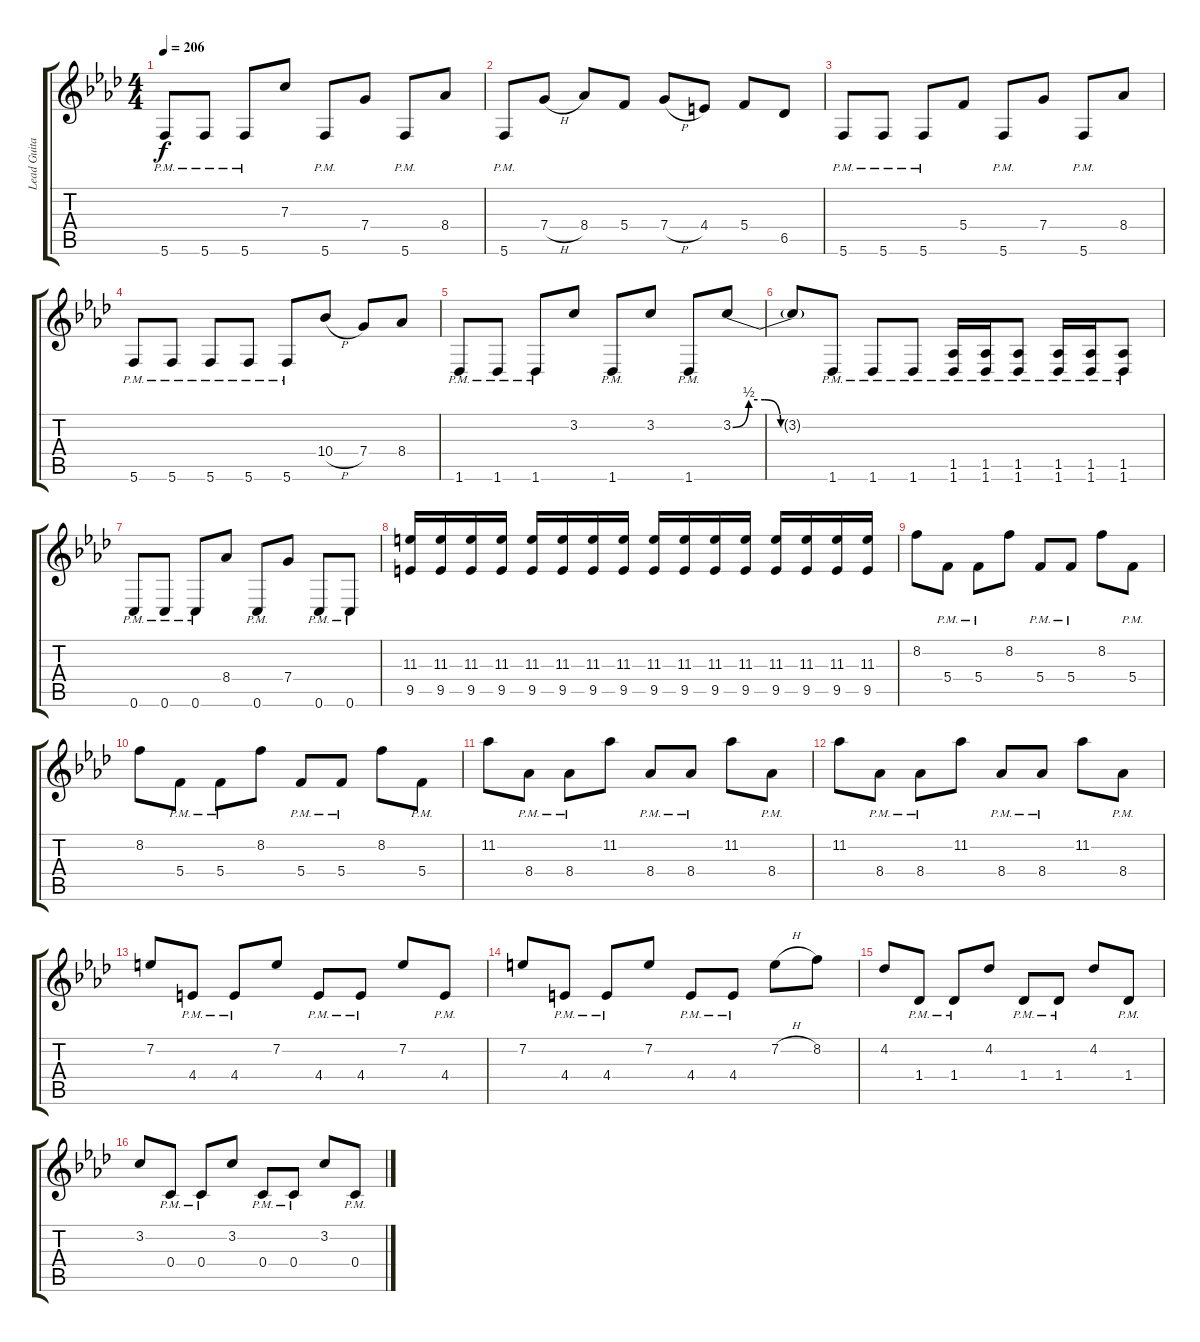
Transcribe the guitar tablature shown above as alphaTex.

\track ("Lead Guitar" "Lead Guita") {instrument distortionguitar}
\staff {score tabs}
\tuning (D4 A3 F3 C3 G2 C2) {hide}
\ts (4 4)
\tempo 206
\clef g2
\ks fminor
5.6{pm}.8{dy f} 5.6{pm}.8 5.6{pm}.8 7.3.8 5.6{pm}.8 7.4.8 5.6{pm}.8 8.4.8 |
5.6{pm}.8 7.4{h}.8 8.4.8 5.4.8 7.4{h}.8 4.4.8 5.4.8 6.5.8 |
5.6{pm}.8 5.6{pm}.8 5.6{pm}.8 5.4.8 5.6{pm}.8 7.4.8 5.6{pm}.8 8.4.8 |
5.6{pm}.8 5.6{pm}.8 5.6{pm}.8 5.6{pm}.8 5.6{pm}.8 10.4{h}.8 7.4.8 8.4.8 |
1.6{pm}.8 1.6{pm}.8 1.6{pm}.8 3.2.8 1.6{pm}.8 3.2.8 1.6{pm}.8 3.2{be (custom 0 0 10 2 20 2 30 0 60 0)}.8 |
3.2{t}.8 1.6{pm}.8 1.6{pm}.8 1.6{pm}.8 (1.5{pm} 1.6{pm}).16 (1.5{pm} 1.6{pm}).16 (1.5{pm} 1.6{pm}).8 (1.5{pm} 1.6{pm}).16 (1.5{pm} 1.6{pm}).16 (1.5{pm} 1.6{pm}).8 |
0.6{pm}.8 0.6{pm}.8 0.6{pm}.8 8.4.8 0.6{pm}.8 7.4.8 0.6{pm}.8 0.6{pm}.8 |
(11.3 9.5).16 (11.3 9.5).16 (11.3 9.5).16 (11.3 9.5).16 (11.3 9.5).16 (11.3 9.5).16 (11.3 9.5).16 (11.3 9.5).16 (11.3 9.5).16 (11.3 9.5).16 (11.3 9.5).16 (11.3 9.5).16 (11.3 9.5).16 (11.3 9.5).16 (11.3 9.5).16 (11.3 9.5).16 |
8.2.8 5.4{pm}.8 5.4{pm}.8 8.2.8 5.4{pm}.8 5.4{pm}.8 8.2.8 5.4{pm}.8 |
8.2.8 5.4{pm}.8 5.4{pm}.8 8.2.8 5.4{pm}.8 5.4{pm}.8 8.2.8 5.4{pm}.8 |
11.2.8 8.4{pm}.8 8.4{pm}.8 11.2.8 8.4{pm}.8 8.4{pm}.8 11.2.8 8.4{pm}.8 |
11.2.8 8.4{pm}.8 8.4{pm}.8 11.2.8 8.4{pm}.8 8.4{pm}.8 11.2.8 8.4{pm}.8 |
7.2.8 4.4{pm}.8 4.4{pm}.8 7.2.8 4.4{pm}.8 4.4{pm}.8 7.2.8 4.4{pm}.8 |
7.2.8 4.4{pm}.8 4.4{pm}.8 7.2.8 4.4{pm}.8 4.4{pm}.8 7.2{h}.8 8.2.8 |
4.2.8 1.4{pm}.8 1.4{pm}.8 4.2.8 1.4{pm}.8 1.4{pm}.8 4.2.8 1.4{pm}.8 |
3.2.8 0.4{pm}.8 0.4{pm}.8 3.2.8 0.4{pm}.8 0.4{pm}.8 3.2.8 0.4{pm}.8
